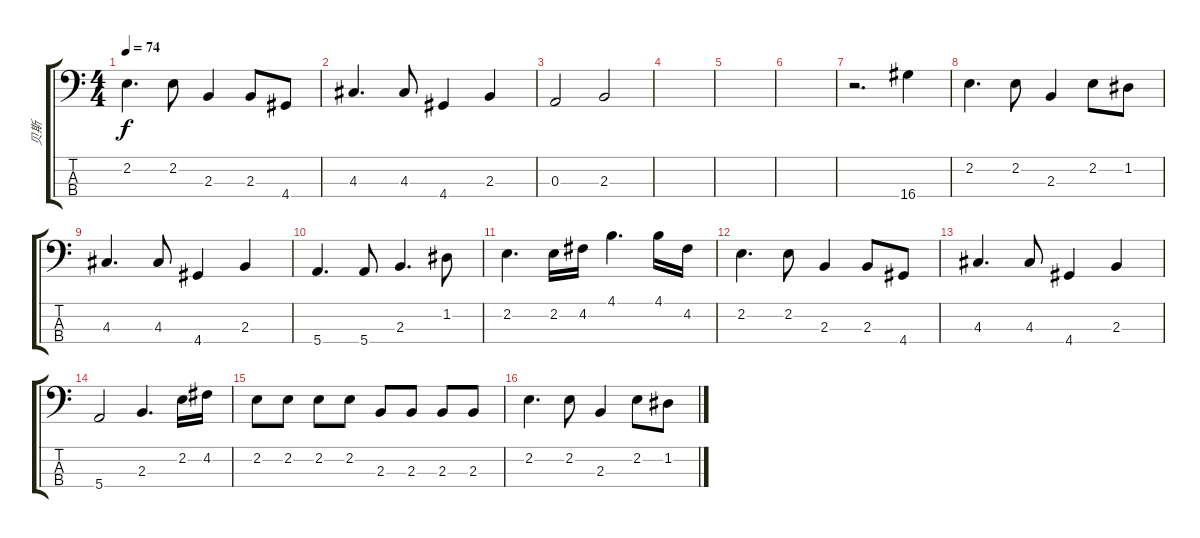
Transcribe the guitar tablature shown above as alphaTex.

\track ("贝斯" "贝斯") {instrument acousticguitarnylon}
\staff {score tabs}
\tuning (G2 D2 A1 E1) {hide}
\ts (4 4)
\tempo 74
\clef f4
\ks c
2.2.4{d dy f} 2.2.8 2.3.4 2.3.8 4.4.8 |
4.3.4{d} 4.3.8 4.4.4 2.3.4 |
0.3.2 2.3.2 |
|
|
|
r.2{d} 16.4.4 |
2.2.4{d} 2.2.8 2.3.4 2.2.8 1.2.8 |
4.3.4{d} 4.3.8 4.4.4 2.3.4 |
5.4.4{d} 5.4.8 2.3.4{d} 1.2.8 |
2.2.4{d} 2.2.16 4.2.16 4.1.4{d} 4.1.16 4.2.16 |
2.2.4{d} 2.2.8 2.3.4 2.3.8 4.4.8 |
4.3.4{d} 4.3.8 4.4.4 2.3.4 |
5.4.2 2.3.4{d} 2.2.16 4.2.16 |
2.2.8 2.2.8 2.2.8 2.2.8 2.3.8 2.3.8 2.3.8 2.3.8 |
2.2.4{d} 2.2.8 2.3.4 2.2.8 1.2.8
